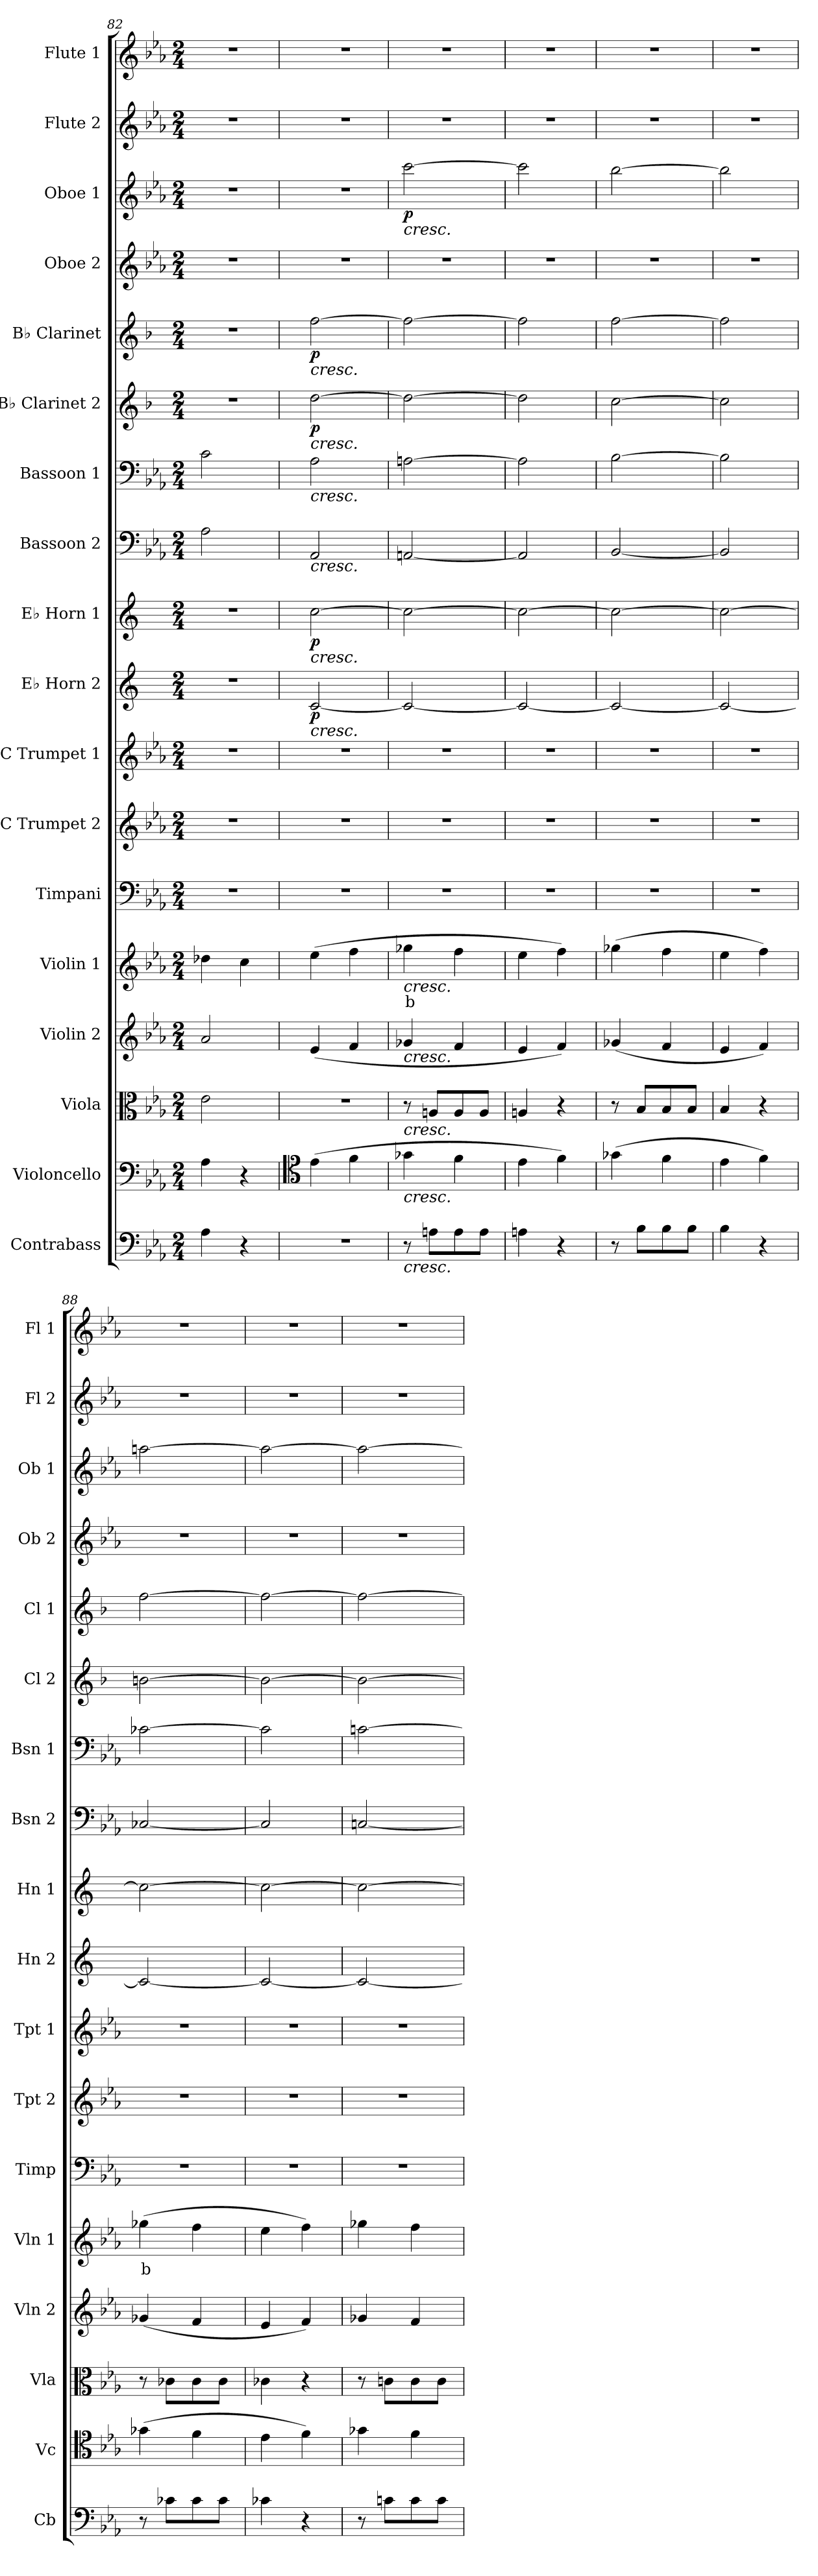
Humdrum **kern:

**kern	**kern	**kern	**kern	**kern	**text	**kern	**kern	**kern	**kern	**dynam	**kern	**dynam	**kern	**kern	**kern	**dynam	**kern	**dynam	**kern	**kern	**dynam	**kern	**kern
*part18	*part17	*part16	*part15	*part14	*part14	*part13	*part12	*part11	*part10	*part10	*part9	*part9	*part8	*part7	*part6	*part6	*part5	*part5	*part4	*part3	*part3	*part2	*part1
*staff18	*staff17	*staff16	*staff15	*staff14	*staff14	*staff13	*staff12	*staff11	*staff10	*staff10	*staff9	*staff9	*staff8	*staff7	*staff6	*staff6	*staff5	*staff5	*staff4	*staff3	*staff3	*staff2	*staff1
*I"Contrabass	*I"Violoncello	*I"Viola	*I"Violin 2	*I"Violin 1	*	*I"Timpani	*I"C Trumpet 2	*I"C Trumpet 1	*I"E♭ Horn 2	*	*I"E♭ Horn 1	*	*I"Bassoon 2	*I"Bassoon 1	*I"B♭ Clarinet 2	*	*I"B♭ Clarinet	*	*I"Oboe 2	*I"Oboe 1	*	*I"Flute 2	*I"Flute 1
*I'Cb	*I'Vc	*I'Vla	*I'Vln 2	*I'Vln 1	*	*I'Timp	*I'Tpt 2	*I'Tpt 1	*I'Hn 2	*	*I'Hn 1	*	*I'Bsn 2	*I'Bsn 1	*I'Cl 2	*	*I'Cl 1	*	*I'Ob 2	*I'Ob 1	*	*I'Fl 2	*I'Fl 1
*clefF4	*clefF4	*clefC3	*clefG2	*clefG2	*	*clefF4	*clefG2	*clefG2	*clefG2	*	*clefG2	*	*clefF4	*clefF4	*clefG2	*	*clefG2	*	*clefG2	*clefG2	*	*clefG2	*clefG2
*ITrd7c12	*	*	*	*	*	*	*	*	*ITrd5c9	*	*ITrd5c9	*	*	*	*ITrd1c2	*	*ITrd1c2	*	*	*	*	*	*
*k[b-e-a-]	*k[b-e-a-]	*k[b-e-a-]	*k[b-e-a-]	*k[b-e-a-]	*	*k[b-e-a-]	*k[b-e-a-]	*k[b-e-a-]	*k[b-e-a-]	*	*k[b-e-a-]	*	*k[b-e-a-]	*k[b-e-a-]	*k[b-e-a-]	*	*k[b-e-a-]	*	*k[b-e-a-]	*k[b-e-a-]	*	*k[b-e-a-]	*k[b-e-a-]
*M2/4	*M2/4	*M2/4	*M2/4	*M2/4	*	*M2/4	*M2/4	*M2/4	*M2/4	*	*M2/4	*	*M2/4	*M2/4	*M2/4	*	*M2/4	*	*M2/4	*M2/4	*	*M2/4	*M2/4
=82	=82	=82	=82	=82	=82	=82	=82	=82	=82	=82	=82	=82	=82	=82	=82	=82	=82	=82	=82	=82	=82	=82	=82
4AA-\	4A-\	2e-\	2a-/	4dd-X\	.	2r	2r	2r	2r	.	2r	.	2A-\	2c\	2r	.	2r	.	2r	2r	.	2r	2r
4r	4r	.	.	4cc\	.	.	.	.	.	.	.	.	.	.	.	.	.	.	.	.	.	.	.
=83	=83	=83	=83	=83	=83	=83	=83	=83	=83	=83	=83	=83	=83	=83	=83	=83	=83	=83	=83	=83	=83	=83	=83
*	*clefC4	*	*	*	*	*	*	*	*	*	*	*	*	*	*	*	*	*	*	*	*	*	*
!	!	!	!	!	!	!	!	!	!	!	!	!	!	!	!	!	!LO:TX:b:i:t=cresc.	!	!	!	!	!	!
!	!	!	!	!	!	!	!	!	!	!	!	!	!	!	!LO:TX:b:i:t=cresc.	!	!	!	!	!	!	!	!
!	!	!	!	!	!	!	!	!	!	!	!	!	!	!LO:TX:b:i:t=cresc.	!	!	!	!	!	!	!	!	!
!	!	!	!	!	!	!	!	!	!	!	!	!	!LO:TX:b:i:t=cresc.	!	!	!	!	!	!	!	!	!	!
!	!	!	!	!	!	!	!	!	!	!	!LO:TX:b:i:t=cresc.	!	!	!	!	!	!	!	!	!	!	!	!
!	!	!	!	!	!	!	!	!	!LO:TX:b:i:t=cresc.	!	!	!	!	!	!	!	!	!	!	!	!	!	!
!	!	!	!	!	!	!	!	!	!	!LO:DY:b	!	!LO:DY:b	!	!	!	!LO:DY:b	!	!LO:DY:b	!	!	!	!	!
2r	(4e-\	2r	(4e-/	(4ee-\	.	2r	2r	2r	[2E-/	p	[2e-\	p	2AA-/	2A-\	[2cc\	p	[2ee-\	p	2r	2r	.	2r	2r
.	4f\	.	4f/	4ff\	.	.	.	.	.	.	.	.	.	.	.	.	.	.	.	.	.	.	.
=84	=84	=84	=84	=84	=84	=84	=84	=84	=84	=84	=84	=84	=84	=84	=84	=84	=84	=84	=84	=84	=84	=84	=84
!	!	!	!	!	!	!	!	!	!	!	!	!	!	!	!	!	!	!	!	!LO:TX:b:i:t=cresc.	!	!	!
!	!	!	!	!LO:TX:b:i:t=cresc.	!	!	!	!	!	!	!	!	!	!	!	!	!	!	!	!	!	!	!
!	!	!	!LO:TX:b:i:t=cresc.	!	!	!	!	!	!	!	!	!	!	!	!	!	!	!	!	!	!	!	!
!	!	!LO:TX:b:i:t=cresc.	!	!	!	!	!	!	!	!	!	!	!	!	!	!	!	!	!	!	!	!	!
!	!LO:TX:b:i:t=cresc.	!	!	!	!	!	!	!	!	!	!	!	!	!	!	!	!	!	!	!	!	!	!
!LO:TX:b:i:t=cresc.	!	!	!	!	!	!	!	!	!	!	!	!	!	!	!	!	!	!	!	!	!	!	!
!	!	!	!	!	!LO:LY:b:color=#FF0000	!	!	!	!	!	!	!	!	!	!	!	!	!	!	!	!LO:DY:b	!	!
8r	4g-X\	8r	4g-X/	4gg-X\	b	2r	2r	2r	2E-/_	.	2e-\_	.	[2AAn/	[2An\	2cc\_	.	2ee-\_	.	2r	[2ccc\	p	2r	2r
8AAn\L	.	8An/L	.	.	.	.	.	.	.	.	.	.	.	.	.	.	.	.	.	.	.	.	.
8AA\	4f\	8A/	4f/	4ff\	.	.	.	.	.	.	.	.	.	.	.	.	.	.	.	.	.	.	.
8AA\J	.	8A/J	.	.	.	.	.	.	.	.	.	.	.	.	.	.	.	.	.	.	.	.	.
=85	=85	=85	=85	=85	=85	=85	=85	=85	=85	=85	=85	=85	=85	=85	=85	=85	=85	=85	=85	=85	=85	=85	=85
4AAn\	4e-\	4An/	4e-/	4ee-\	.	2r	2r	2r	2E-/_	.	2e-\_	.	2AA/]	2A\]	2cc\]	.	2ee-\]	.	2r	2ccc\]	.	2r	2r
4r	4f\)	4r	4f/)	4ff\)	.	.	.	.	.	.	.	.	.	.	.	.	.	.	.	.	.	.	.
=86	=86	=86	=86	=86	=86	=86	=86	=86	=86	=86	=86	=86	=86	=86	=86	=86	=86	=86	=86	=86	=86	=86	=86
8r	(4g-X\	8r	(4g-X/	(4gg-X\	.	2r	2r	2r	2E-/_	.	2e-\_	.	[2BB-/	[2B-\	[2b-\	.	[2ee-\	.	2r	[2bb-\	.	2r	2r
8BB-\L	.	8B-/L	.	.	.	.	.	.	.	.	.	.	.	.	.	.	.	.	.	.	.	.	.
8BB-\	4f\	8B-/	4f/	4ff\	.	.	.	.	.	.	.	.	.	.	.	.	.	.	.	.	.	.	.
8BB-\J	.	8B-/J	.	.	.	.	.	.	.	.	.	.	.	.	.	.	.	.	.	.	.	.	.
=87	=87	=87	=87	=87	=87	=87	=87	=87	=87	=87	=87	=87	=87	=87	=87	=87	=87	=87	=87	=87	=87	=87	=87
4BB-\	4e-\	4B-/	4e-/	4ee-\	.	2r	2r	2r	2E-/_	.	2e-\_	.	2BB-/]	2B-\]	2b-\]	.	2ee-\]	.	2r	2bb-\]	.	2r	2r
4r	4f\)	4r	4f/)	4ff\)	.	.	.	.	.	.	.	.	.	.	.	.	.	.	.	.	.	.	.
=88	=88	=88	=88	=88	=88	=88	=88	=88	=88	=88	=88	=88	=88	=88	=88	=88	=88	=88	=88	=88	=88	=88	=88
!	!	!	!	!	!LO:LY:b:color=#FF0000	!	!	!	!	!	!	!	!	!	!	!	!	!	!	!	!	!	!
8r	(4g-X\	8r	(4g-X/	(4gg-X\	b	2r	2r	2r	2E-/_	.	2e-\_	.	[2C-X/	[2c-X\	[2an\	.	[2ee-\	.	2r	[2aan\	.	2r	2r
8C-X\L	.	8c-X\L	.	.	.	.	.	.	.	.	.	.	.	.	.	.	.	.	.	.	.	.	.
8C-\	4f\	8c-\	4f/	4ff\	.	.	.	.	.	.	.	.	.	.	.	.	.	.	.	.	.	.	.
8C-\J	.	8c-\J	.	.	.	.	.	.	.	.	.	.	.	.	.	.	.	.	.	.	.	.	.
=89	=89	=89	=89	=89	=89	=89	=89	=89	=89	=89	=89	=89	=89	=89	=89	=89	=89	=89	=89	=89	=89	=89	=89
4C-X\	4e-\	4c-X\	4e-/	4ee-\	.	2r	2r	2r	2E-/_	.	2e-\_	.	2C-/]	2c-\]	2a\_	.	2ee-\_	.	2r	2aa\_	.	2r	2r
4r	4f\)	4r	4f/)	4ff\)	.	.	.	.	.	.	.	.	.	.	.	.	.	.	.	.	.	.	.
=90	=90	=90	=90	=90	=90	=90	=90	=90	=90	=90	=90	=90	=90	=90	=90	=90	=90	=90	=90	=90	=90	=90	=90
8r	4g-X\	8r	4g-X/	4gg-X\	.	2r	2r	2r	2E-/_	.	2e-\_	.	[2Cn/	[2cn\	2a\_	.	2ee-\_	.	2r	2aa\_	.	2r	2r
8Cn\L	.	8cn\L	.	.	.	.	.	.	.	.	.	.	.	.	.	.	.	.	.	.	.	.	.
8C\	4f\	8c\	4f/	4ff\	.	.	.	.	.	.	.	.	.	.	.	.	.	.	.	.	.	.	.
8C\J	.	8c\J	.	.	.	.	.	.	.	.	.	.	.	.	.	.	.	.	.	.	.	.	.
=	=	=	=	=	=	=	=	=	=	=	=	=	=	=	=	=	=	=	=	=	=	=	=
*-	*-	*-	*-	*-	*-	*-	*-	*-	*-	*-	*-	*-	*-	*-	*-	*-	*-	*-	*-	*-	*-	*-	*-
